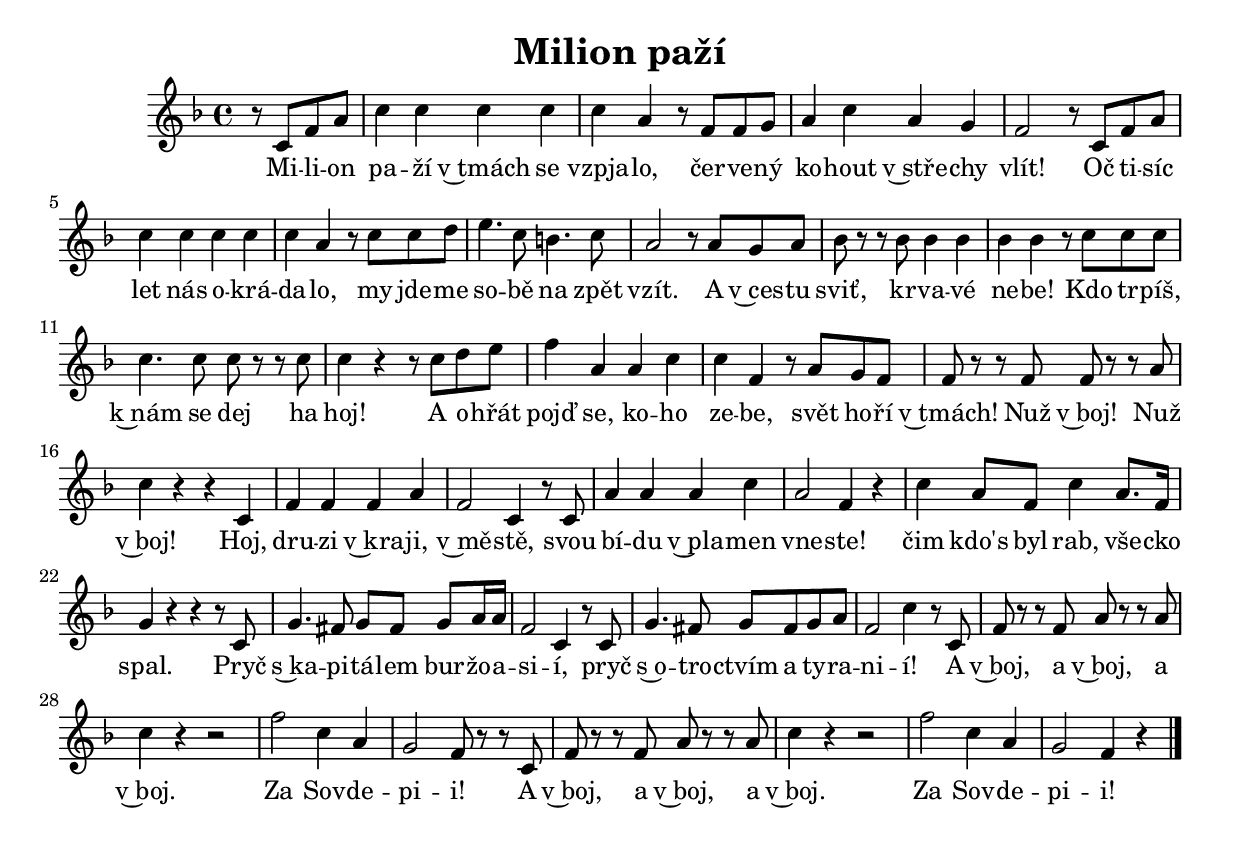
\version "2.20.0"
\header {
        title = "Milion paží" 
        composer = "" 
	poet = "" 
}

melody =  \relative c' {
\clef treble        
\time 4/4 \key f \major \partial 2 
r8 c f a | c4 c c c | c a r8 f f g |
a4 c a g | f2 r8 c f a | c4 c c c |
c a r8 c c d | e4. c8 b4. c8 | a2 r8 a g a |
bes r r bes bes4 bes | bes4 bes r8 c c c |
c4. c8 c r r c | c4 r r8 c d e |
f4 a, a c | c f, r8 a g f | f r r f f r r a |
c4 r r c, | f f f a | f2 c4 r8 c | a'4 a a c |
a2 f4 r | c' a8 f c'4 a8. f16 | g4 r r r8 c, |
g'4. fis8 g8 fis g a16 a | f2 c4 r8 c |
g'4. fis8 g  fis g a | f2 c'4 r8 c, |
f r r f a r r a | c4 r r2 | f c4 a |
g2 f8 r r c | f r r f a r r a | c4 r r2 |
f2 c4 a | g2 f4 r |

        \bar "|." 
}

text = \lyricmode {

Mi -- li -- on pa -- ží v~tmách se vzpja -- lo, 
čer -- ve -- ný ko -- hout v~stře -- chy vlít! 
Oč ti -- síc let nás o -- krá -- da -- lo, 
my jde -- me so -- bě na zpět vzít.
A v~ces -- tu sviť, kr -- va -- vé ne -- be! 
Kdo tr -- píš, k~nám se dej ha hoj!
A o -- hřát pojď se, ko -- ho ze -- be,
svět ho -- ří v~tmách! Nuž v~boj! Nuž v~boj!

Hoj, dru -- zi v~kra -- ji, v~mě -- stě, 
svou bí -- du v~pla -- men vne -- ste!
čim kdo's byl rab, vše -- cko spal.
Pryč s~ka -- pi -- tá -- lem bur -- žo -- a -- si -- í,
pryč s~o -- tro -- ctvím a ty -- ra -- ni -- í!
A v~boj, a v~boj, a v~boj.
Za Sov -- de -- pi -- i!
A v~boj, a v~boj, a v~boj.
Za Sov -- de -- pi -- i!

}

accompaniment =\chordmode {
		}

\score {
         <<
         \new ChordNames {
             \set chordChanges = ##t
              \accompaniment
            }

          \new Voice = "one" { \autoBeamOn \melody }
          \new Lyrics \lyricsto "one" \text
       >>
        \midi  { \tempo 4 =150 }
        \layout { linewidth = 18.0\cm  }
}
